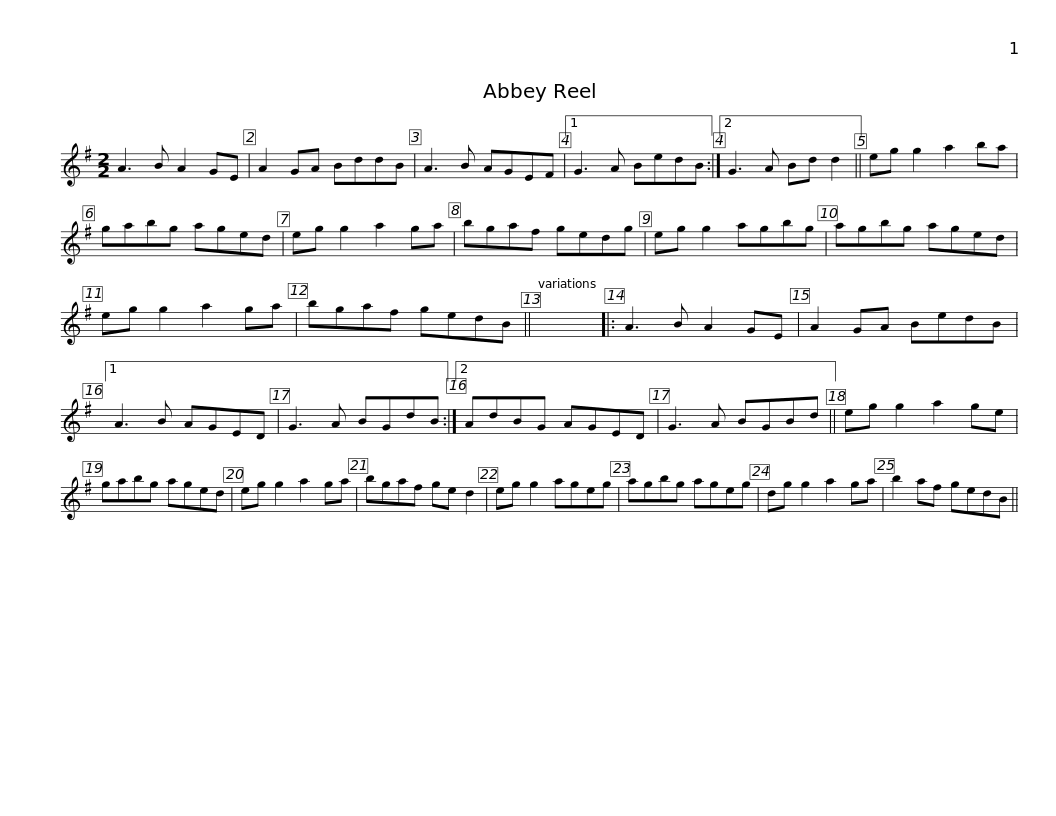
X:1
L:1/8
M:2/2
I:linebreak $
K:G
V:1 treble
V:1
 A3 B A2 GE | A2 GA BddB | A3 B AGEF |1 G3 A BedB :|2 G3 A Bd d2 || %5
 eg g2 a2 ba |$ gabg aged | eg g2 a2 ga | bgaf gedg | eg g2 agbg | %10
 agbg aged |$ eg g2 a2 ga | bgaf gedB || x8 |: A3 B A2 GE | %15
 A2 GA BedB |1 A3 B AGED | G3 A BGdB :|2$ AdBG AGED | G3 A BGBd || %20
 eg g2 a2 ge | gabg aged | eg g2 a2 ga | bgaf ge d2 |$ eg g2 ageg | %25
 agbg ageg | dg g2 a2 ga | b2 af gedB || %28
